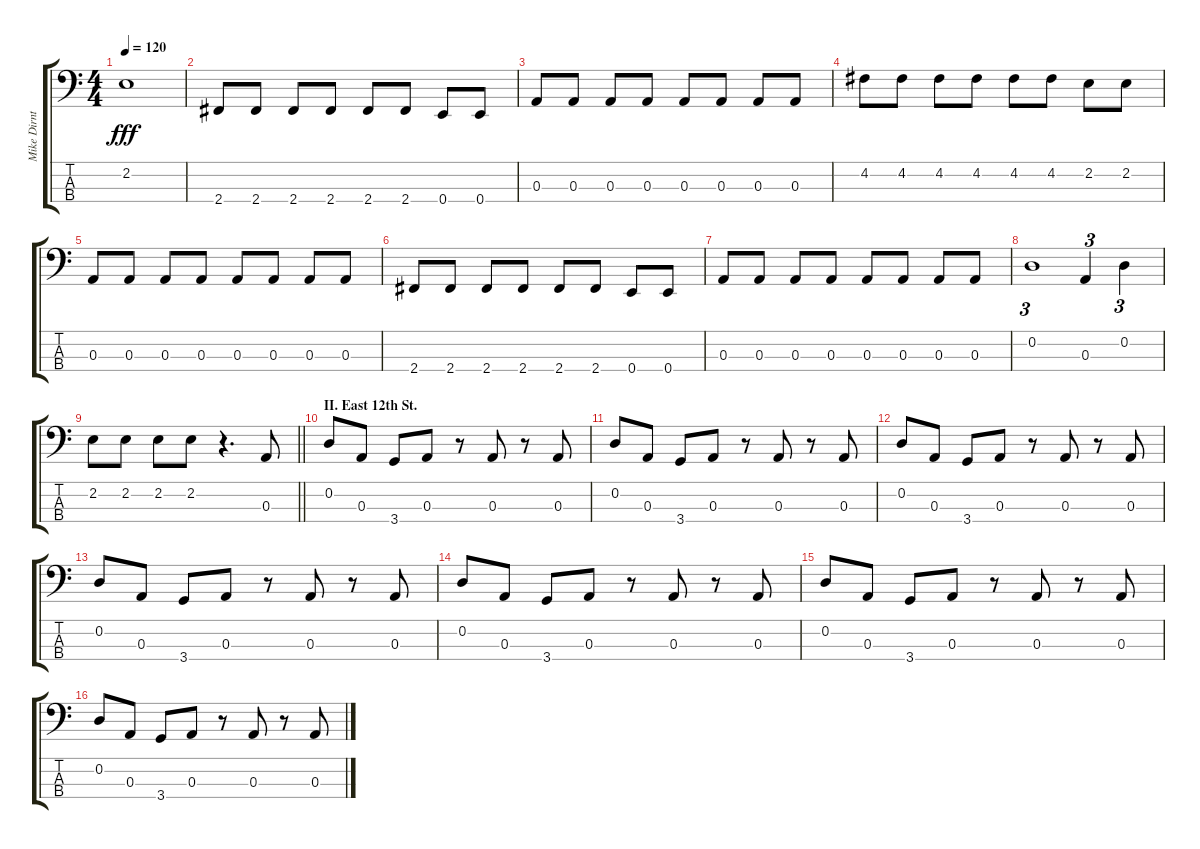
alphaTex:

\track ("Mike Dirnt" "Mike Dirnt") {instrument electricbasspick}
\staff {score tabs}
\tuning (G2 D2 A1 E1) {hide}
\ts (4 4)
\tempo 120
\clef f4
\ks c
2.2.1{dy fff} |
2.4.8 2.4.8 2.4.8 2.4.8 2.4.8 2.4.8 0.4.8 0.4.8 |
0.3.8 0.3.8 0.3.8 0.3.8 0.3.8 0.3.8 0.3.8 0.3.8 |
4.2.8 4.2.8 4.2.8 4.2.8 4.2.8 4.2.8 2.2.8 2.2.8 |
0.3.8 0.3.8 0.3.8 0.3.8 0.3.8 0.3.8 0.3.8 0.3.8 |
2.4.8 2.4.8 2.4.8 2.4.8 2.4.8 2.4.8 0.4.8 0.4.8 |
0.3.8 0.3.8 0.3.8 0.3.8 0.3.8 0.3.8 0.3.8 0.3.8 |
0.2.1{tu (3 2)} 0.3.4{tu (3 2)} 0.2.4{tu (3 2)} |
\barLineRight lightlight
2.2.8 2.2.8 2.2.8 2.2.8 r.4{d} 0.3.8 |
\section ("" "II. East 12th St.")
0.2.8 0.3.8 3.4.8 0.3.8 r.8 0.3.8 r.8 0.3.8 |
0.2.8 0.3.8 3.4.8 0.3.8 r.8 0.3.8 r.8 0.3.8 |
0.2.8 0.3.8 3.4.8 0.3.8 r.8 0.3.8 r.8 0.3.8 |
0.2.8 0.3.8 3.4.8 0.3.8 r.8 0.3.8 r.8 0.3.8 |
0.2.8 0.3.8 3.4.8 0.3.8 r.8 0.3.8 r.8 0.3.8 |
0.2.8 0.3.8 3.4.8 0.3.8 r.8 0.3.8 r.8 0.3.8 |
0.2.8 0.3.8 3.4.8 0.3.8 r.8 0.3.8 r.8 0.3.8
